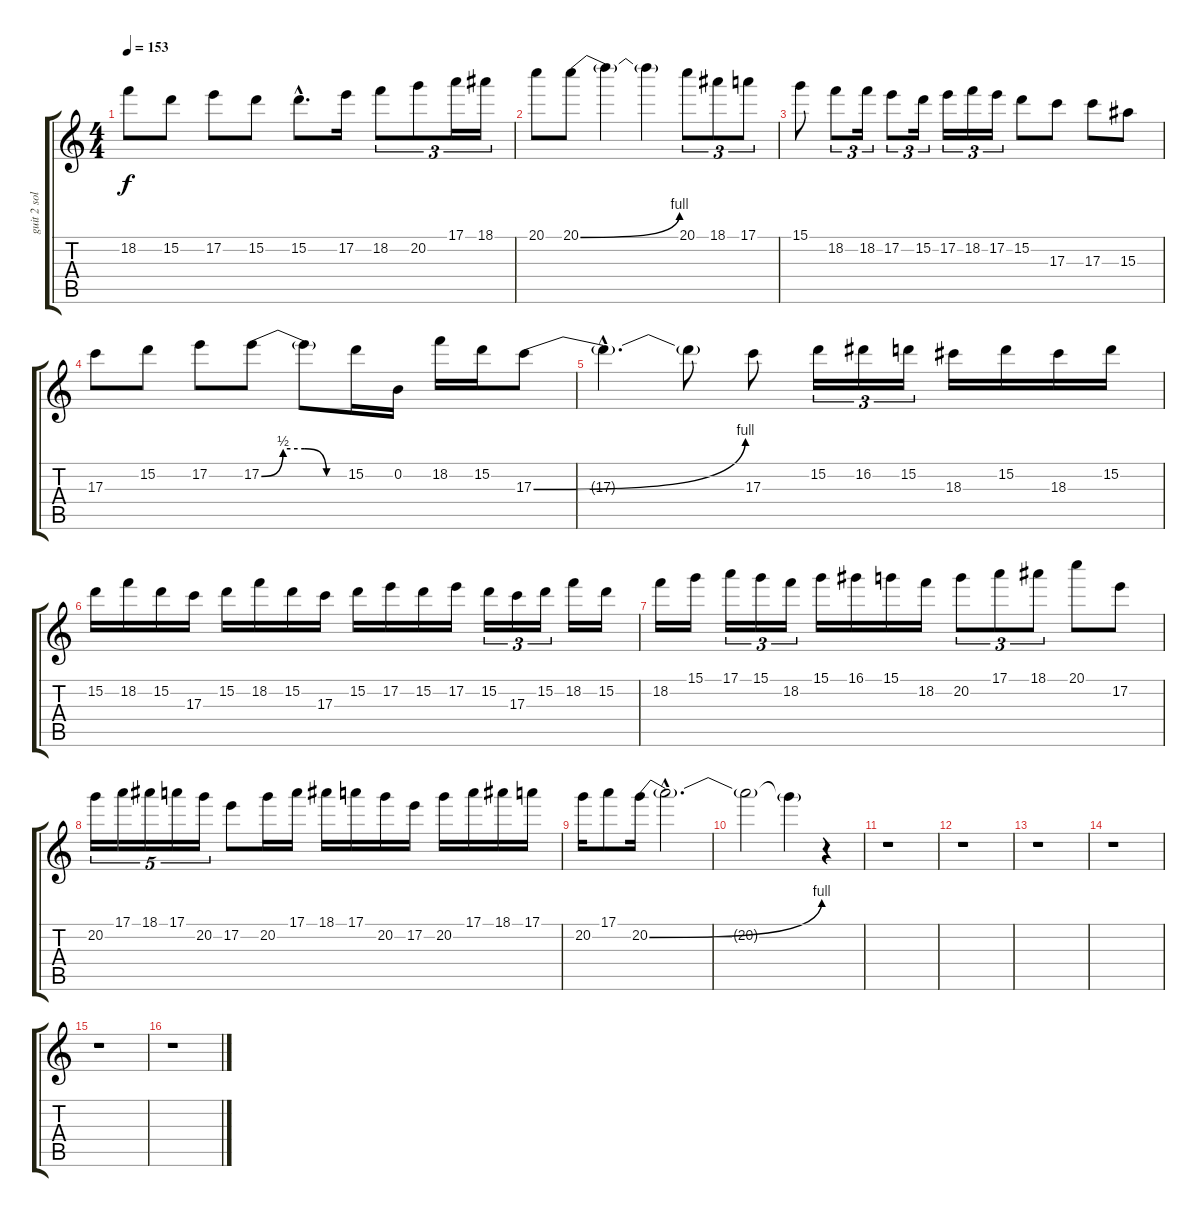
\track ("guit 2 solo" "guit 2 sol") {instrument distortionguitar}
\staff {score tabs}
\tuning (E4 B3 G3 D3 A2 E2) {hide}
\ts (4 4)
\tempo 153
\clef g2
\ks c
18.2.8{dy f} 15.2.8 17.2.8 15.2.8 15.2{hac}.8{d} 17.2.16 18.2.8{tu (3 2)} 20.2.8{tu (3 2)} 17.1.16{tu (3 2)} 18.1.16{tu (3 2)} |
20.1.8 20.1{be (bend 0 0 60 4)}.8 20.1{t}.4 20.1{t}.4 20.1.8{tu (3 2)} 18.1.8{tu (3 2)} 17.1.8{tu (3 2)} |
15.1.8 18.2.8{tu (3 2)} 18.2.16{tu (3 2)} 17.2.8{tu (3 2)} 15.2.16{tu (3 2)} 17.2.16{tu (3 2)} 18.2.16{tu (3 2)} 17.2.16{tu (3 2)} 15.2.8 17.3.8 17.3.8 15.3.8 |
17.3.8 15.2.8 17.2.8 17.2{be (custom 0 0 15 2 30 2 45 0 60 0)}.8 17.2{t}.8 15.2.16 0.2.16 18.2.16 15.2.16 17.3{be (bend 0 0 60 4)}.8 |
17.3{hac t}.4{d} 17.3{t}.8 17.3.8 15.2.16{tu (3 2)} 16.2.16{tu (3 2)} 15.2.16{tu (3 2)} 18.3.16 15.2.16 18.3.16 15.2.16 |
15.2.16 18.2.16 15.2.16 17.3.16 15.2.16 18.2.16 15.2.16 17.3.16 15.2.16 17.2.16 15.2.16 17.2.16 15.2.16{tu (3 2)} 17.3.16{tu (3 2)} 15.2.16{tu (3 2)} 18.2.16 15.2.16 |
18.2.16 15.1.16 17.1.16{tu (3 2)} 15.1.16{tu (3 2)} 18.2.16{tu (3 2)} 15.1.16 16.1.16 15.1.16 18.2.16 20.2.8{tu (3 2)} 17.1.8{tu (3 2)} 18.1.8{tu (3 2)} 20.1.8 17.2.8 |
20.2.16{tu (5 4)} 17.1.16{tu (5 4)} 18.1.16{tu (5 4)} 17.1.16{tu (5 4)} 20.2.16{tu (5 4)} 17.2.8 20.2.16 17.1.16 18.1.16 17.1.16 20.2.16 17.2.16 20.2.16 17.1.16 18.1.16 17.1.16 |
20.2.16 17.1.8 20.2{be (bend 0 0 60 4)}.16 20.2{hac t}.2{d} |
20.2{t}.2 20.2{t}.4 r.4 |
r.1 |
r.1 |
r.1 |
r.1 |
r.1 |
r.1
